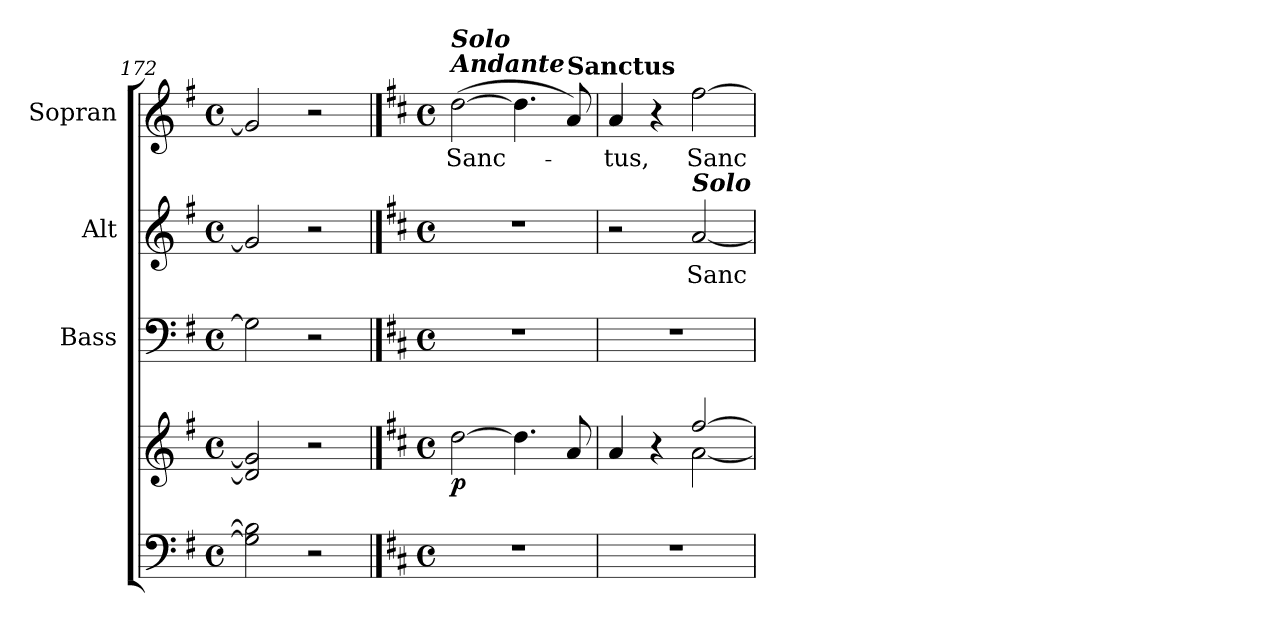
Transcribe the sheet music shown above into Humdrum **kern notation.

**kern	**kern	**dynam	**kern	**kern	**text	**kern	**text
*part4	*part4	*part4	*part3	*part2	*part2	*part1	*part1
*staff5	*staff4	*staff4/5	*staff3	*staff2	*staff2	*staff1	*staff1
*	*	*	*I"Bass	*I"Alt	*	*I"Sopran	*
*	*	*	*I'B.	*I'A.	*	*I'S.	*
*clefF4	*clefG2	*	*clefF4	*clefG2	*	*clefG2	*
*k[f#]	*k[f#]	*	*k[f#]	*k[f#]	*	*k[f#]	*
*G:	*G:	*	*G:	*G:	*	*G:	*
*M4/4	*M4/4	*	*M4/4	*M4/4	*	*M4/4	*
*met(c)	*met(c)	*	*met(c)	*met(c)	*	*met(c)	*
=172	=172	=172	=172	=172	=172	=172	=172
2G\] 2B\]	2d/] 2g/]	.	2G\]	2g/]	.	2g/]	.
2r	2r	.	2r	2r	.	2r	.
!!LO:PB:g=z
==173	==173	==173	==173	==173	==173	==173	==173
*k[f#c#]	*k[f#c#]	*	*k[f#c#]	*k[f#c#]	*	*k[f#c#]	*
*D:	*D:	*	*D:	*D:	*	*D:	*
*M4/4	*M4/4	*	*M4/4	*M4/4	*	*M4/4	*
*met(c)	*met(c)	*	*met(c)	*met(c)	*	*met(c)	*
!	!	!	!	!	!	!LO:TX:a:Bi:t=Andante	!
!	!	!	!	!	!	!LO:TX:a:Bi:t=Solo	!
!	!	!LO:DY:b	!	!	!	!	!LO:LY:b
1r	[2dd\	p	1r	1r	.	(>[2dd\	Sanc-
.	4.dd\]	.	.	.	.	4.dd\]	.
!	!	!	!	!	!	!LO:TX:a:B:t=Sanctus	!
.	8a/	.	.	.	.	8a/)	.
=174	=174	=174	=174	=174	=174	=174	=174
*	*^	*	*	*	*	*	*
!	!	!	!	!	!	!	!	!LO:LY:b
1r	4a/	2ryy	.	1r	2r	.	4a/	-tus,
.	4r	.	.	.	.	.	4r	.
!	!	!	!	!	!LO:TX:a:Bi:t=Solo	!	!	!
!	!	!	!	!	!	!LO:LY:b	!	!LO:LY:b
.	[>2ff#/	[<2a\	.	.	[2a/	Sanc-	[2ff#\	Sanc-
*	*v	*v	*	*	*	*	*	*
=	=	=	=	=	=	=	=
*-	*-	*-	*-	*-	*-	*-	*-
